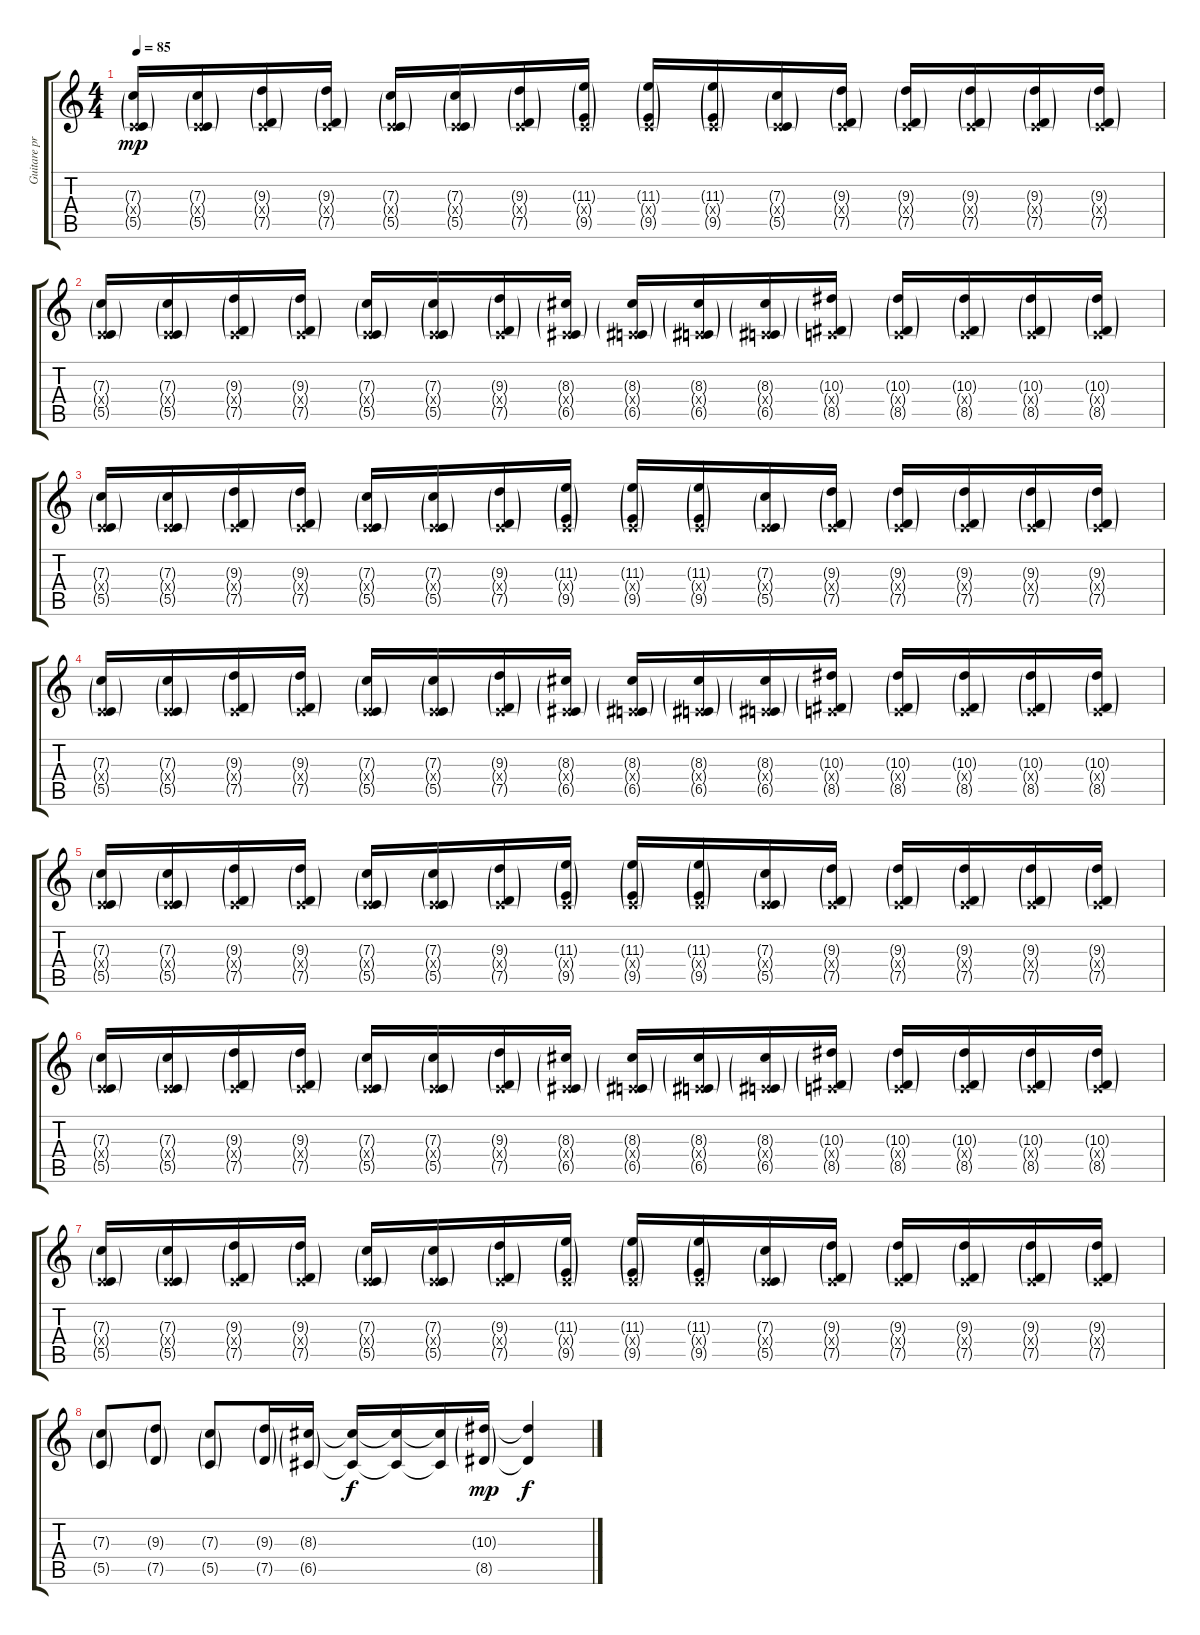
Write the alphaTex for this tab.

\track ("Guitare principale" "Guitare pr") {instrument distortionguitar}
\staff {score tabs}
\tuning (D4 A3 F3 C3 G2 C2) {hide}
\ts (4 4)
\tempo 85
\clef g2
\ks c
(7.3{g} 0.4{g x} 5.5{g}).16{dy mp instrument electricguitarmuted} (7.3{g} 0.4{g x} 5.5{g}).16 (9.3{g} 0.4{g x} 7.5{g}).16 (9.3{g} 0.4{g x} 7.5{g}).16 (7.3{g} 0.4{g x} 5.5{g}).16 (7.3{g} 0.4{g x} 5.5{g}).16 (9.3{g} 0.4{g x} 7.5{g}).16 (11.3{g} 0.4{g x} 9.5{g}).16 (11.3{g} 0.4{g x} 9.5{g}).16 (11.3{g} 0.4{g x} 9.5{g}).16 (7.3{g} 0.4{g x} 5.5{g}).16 (9.3{g} 0.4{g x} 7.5{g}).16 (9.3{g} 0.4{g x} 7.5{g}).16 (9.3{g} 0.4{g x} 7.5{g}).16 (9.3{g} 0.4{g x} 7.5{g}).16 (9.3{g} 0.4{g x} 7.5{g}).16 |
(7.3{g} 0.4{g x} 5.5{g}).16 (7.3{g} 0.4{g x} 5.5{g}).16 (9.3{g} 0.4{g x} 7.5{g}).16 (9.3{g} 0.4{g x} 7.5{g}).16 (7.3{g} 0.4{g x} 5.5{g}).16 (7.3{g} 0.4{g x} 5.5{g}).16 (9.3{g} 0.4{g x} 7.5{g}).16 (8.3{g} 0.4{g x} 6.5{g}).16 (8.3{g} 0.4{g x} 6.5{g}).16 (8.3{g} 0.4{g x} 6.5{g}).16 (8.3{g} 0.4{g x} 6.5{g}).16 (10.3{g} 0.4{g x} 8.5{g}).16 (10.3{g} 0.4{g x} 8.5{g}).16 (10.3{g} 0.4{g x} 8.5{g}).16 (10.3{g} 0.4{g x} 8.5{g}).16 (10.3{g} 0.4{g x} 8.5{g}).16 |
(7.3{g} 0.4{g x} 5.5{g}).16 (7.3{g} 0.4{g x} 5.5{g}).16 (9.3{g} 0.4{g x} 7.5{g}).16 (9.3{g} 0.4{g x} 7.5{g}).16 (7.3{g} 0.4{g x} 5.5{g}).16 (7.3{g} 0.4{g x} 5.5{g}).16 (9.3{g} 0.4{g x} 7.5{g}).16 (11.3{g} 0.4{g x} 9.5{g}).16 (11.3{g} 0.4{g x} 9.5{g}).16 (11.3{g} 0.4{g x} 9.5{g}).16 (7.3{g} 0.4{g x} 5.5{g}).16 (9.3{g} 0.4{g x} 7.5{g}).16 (9.3{g} 0.4{g x} 7.5{g}).16 (9.3{g} 0.4{g x} 7.5{g}).16 (9.3{g} 0.4{g x} 7.5{g}).16 (9.3{g} 0.4{g x} 7.5{g}).16 |
(7.3{g} 0.4{g x} 5.5{g}).16 (7.3{g} 0.4{g x} 5.5{g}).16 (9.3{g} 0.4{g x} 7.5{g}).16 (9.3{g} 0.4{g x} 7.5{g}).16 (7.3{g} 0.4{g x} 5.5{g}).16 (7.3{g} 0.4{g x} 5.5{g}).16 (9.3{g} 0.4{g x} 7.5{g}).16 (8.3{g} 0.4{g x} 6.5{g}).16 (8.3{g} 0.4{g x} 6.5{g}).16 (8.3{g} 0.4{g x} 6.5{g}).16 (8.3{g} 0.4{g x} 6.5{g}).16 (10.3{g} 0.4{g x} 8.5{g}).16 (10.3{g} 0.4{g x} 8.5{g}).16 (10.3{g} 0.4{g x} 8.5{g}).16 (10.3{g} 0.4{g x} 8.5{g}).16 (10.3{g} 0.4{g x} 8.5{g}).16 |
(7.3{g} 0.4{g x} 5.5{g}).16 (7.3{g} 0.4{g x} 5.5{g}).16 (9.3{g} 0.4{g x} 7.5{g}).16 (9.3{g} 0.4{g x} 7.5{g}).16 (7.3{g} 0.4{g x} 5.5{g}).16 (7.3{g} 0.4{g x} 5.5{g}).16 (9.3{g} 0.4{g x} 7.5{g}).16 (11.3{g} 0.4{g x} 9.5{g}).16 (11.3{g} 0.4{g x} 9.5{g}).16 (11.3{g} 0.4{g x} 9.5{g}).16 (7.3{g} 0.4{g x} 5.5{g}).16 (9.3{g} 0.4{g x} 7.5{g}).16 (9.3{g} 0.4{g x} 7.5{g}).16 (9.3{g} 0.4{g x} 7.5{g}).16 (9.3{g} 0.4{g x} 7.5{g}).16 (9.3{g} 0.4{g x} 7.5{g}).16 |
(7.3{g} 0.4{g x} 5.5{g}).16 (7.3{g} 0.4{g x} 5.5{g}).16 (9.3{g} 0.4{g x} 7.5{g}).16 (9.3{g} 0.4{g x} 7.5{g}).16 (7.3{g} 0.4{g x} 5.5{g}).16 (7.3{g} 0.4{g x} 5.5{g}).16 (9.3{g} 0.4{g x} 7.5{g}).16 (8.3{g} 0.4{g x} 6.5{g}).16 (8.3{g} 0.4{g x} 6.5{g}).16 (8.3{g} 0.4{g x} 6.5{g}).16 (8.3{g} 0.4{g x} 6.5{g}).16 (10.3{g} 0.4{g x} 8.5{g}).16 (10.3{g} 0.4{g x} 8.5{g}).16 (10.3{g} 0.4{g x} 8.5{g}).16 (10.3{g} 0.4{g x} 8.5{g}).16 (10.3{g} 0.4{g x} 8.5{g}).16 |
(7.3{g} 0.4{g x} 5.5{g}).16 (7.3{g} 0.4{g x} 5.5{g}).16 (9.3{g} 0.4{g x} 7.5{g}).16 (9.3{g} 0.4{g x} 7.5{g}).16 (7.3{g} 0.4{g x} 5.5{g}).16 (7.3{g} 0.4{g x} 5.5{g}).16 (9.3{g} 0.4{g x} 7.5{g}).16 (11.3{g} 0.4{g x} 9.5{g}).16 (11.3{g} 0.4{g x} 9.5{g}).16 (11.3{g} 0.4{g x} 9.5{g}).16 (7.3{g} 0.4{g x} 5.5{g}).16 (9.3{g} 0.4{g x} 7.5{g}).16 (9.3{g} 0.4{g x} 7.5{g}).16 (9.3{g} 0.4{g x} 7.5{g}).16 (9.3{g} 0.4{g x} 7.5{g}).16 (9.3{g} 0.4{g x} 7.5{g}).16 |
(7.3{g} 5.5{g}).8{instrument distortionguitar} (9.3{g} 7.5{g}).8 (7.3{g} 5.5{g}).8 (9.3{g} 7.5{g}).16 (8.3{g} 6.5{g}).16 (8.3{t} 6.5{t}).16{dy f} (8.3{t} 6.5{t}).16 (8.3{t} 6.5{t}).16 (10.3{g} 8.5{g}).16{dy mp} (10.3{t} 8.5{t}).4{dy f}
